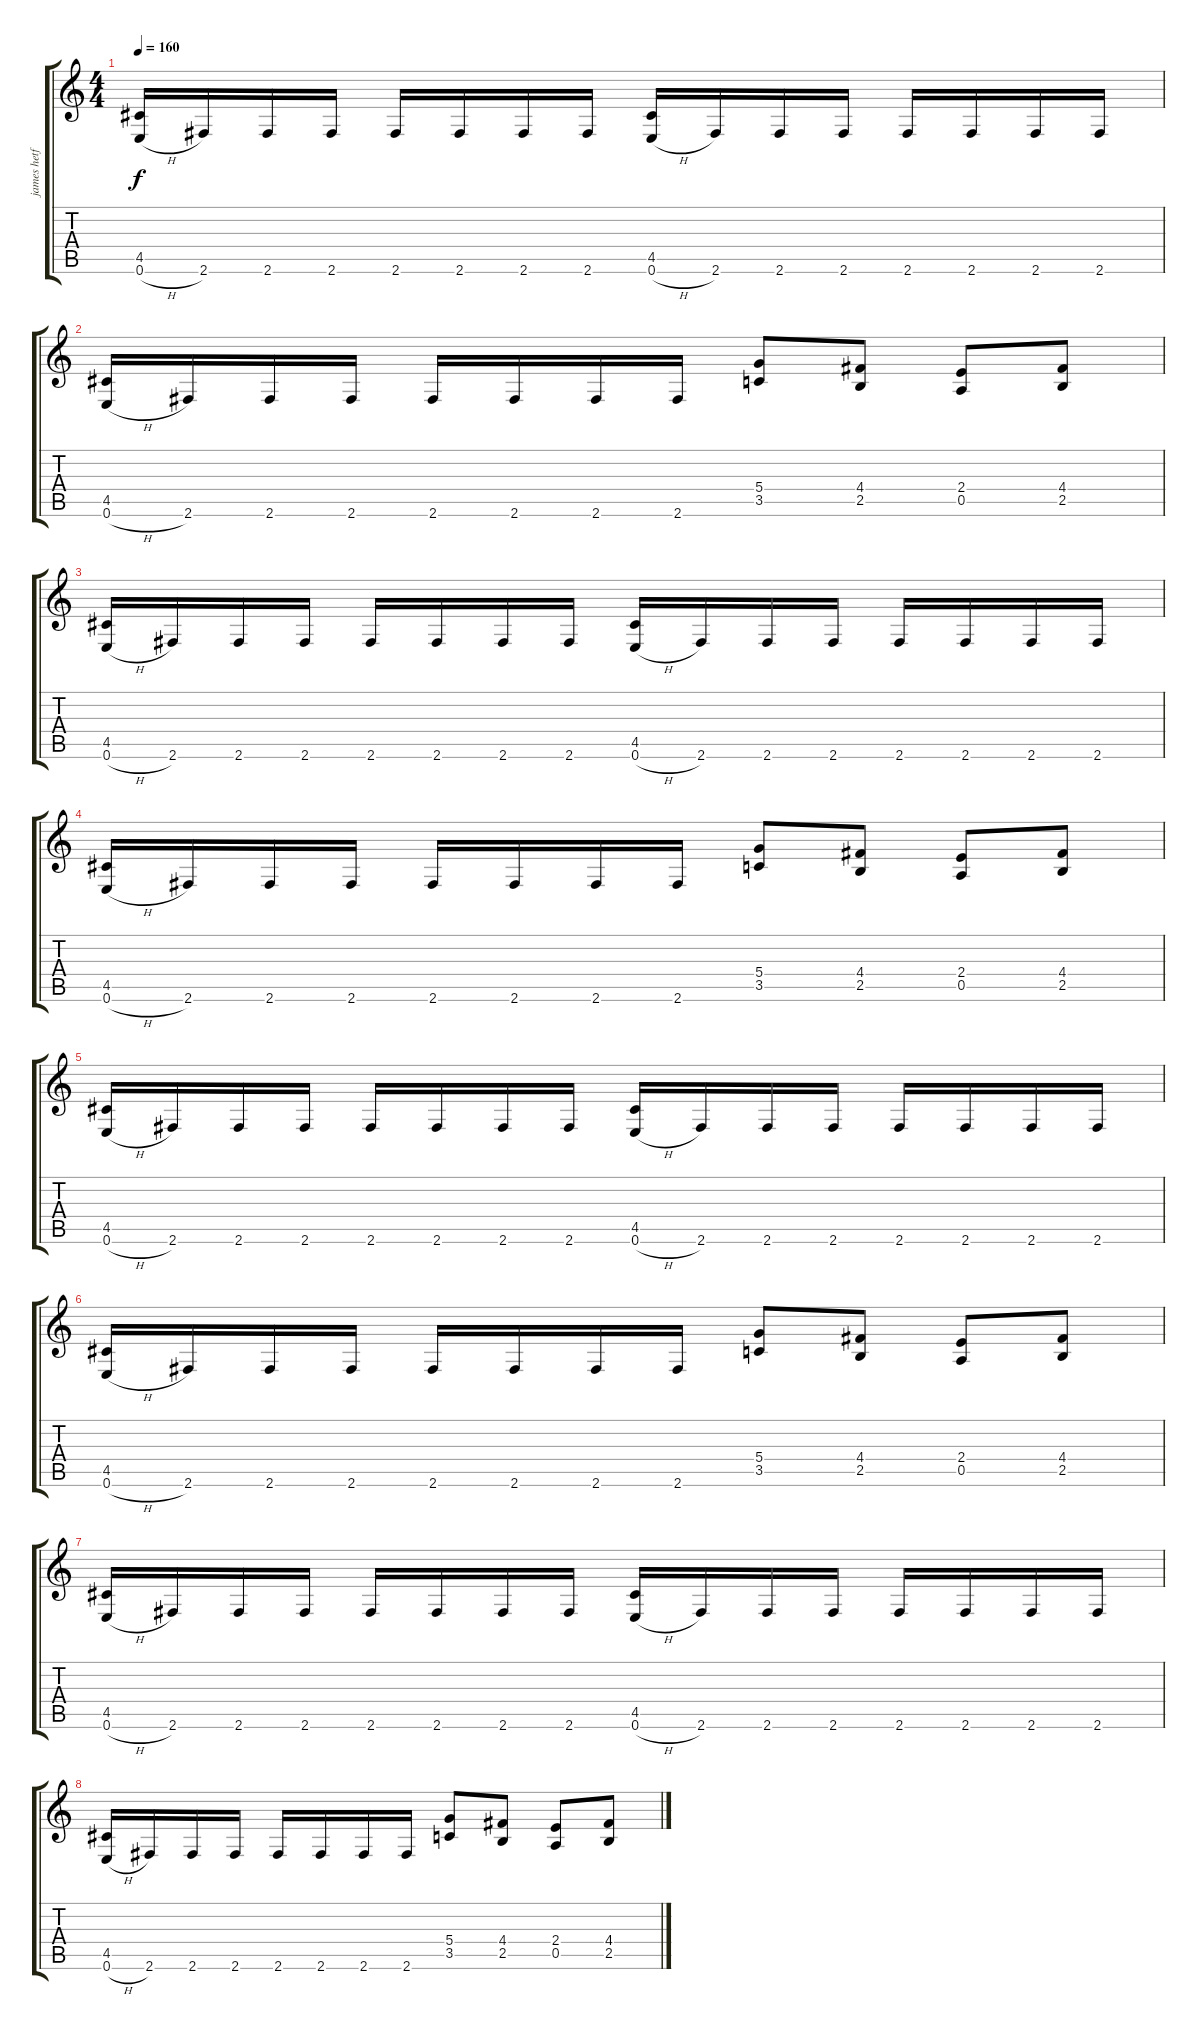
\track ("james hetfield" "james hetf") {instrument overdrivenguitar}
\staff {score tabs}
\tuning (E4 B3 G3 D3 A2 E2) {hide}
\ts (4 4)
\tempo 160
\clef g2
\ks c
(4.5 0.6{h}).16{dy f} 2.6.16 2.6.16 2.6.16 2.6.16 2.6.16 2.6.16 2.6.16 (4.5 0.6{h}).16 2.6.16 2.6.16 2.6.16 2.6.16 2.6.16 2.6.16 2.6.16 |
(4.5 0.6{h}).16 2.6.16 2.6.16 2.6.16 2.6.16 2.6.16 2.6.16 2.6.16 (5.4 3.5).8 (4.4 2.5).8 (2.4 0.5).8 (4.4 2.5).8 |
(4.5 0.6{h}).16 2.6.16 2.6.16 2.6.16 2.6.16 2.6.16 2.6.16 2.6.16 (4.5 0.6{h}).16 2.6.16 2.6.16 2.6.16 2.6.16 2.6.16 2.6.16 2.6.16 |
(4.5 0.6{h}).16 2.6.16 2.6.16 2.6.16 2.6.16 2.6.16 2.6.16 2.6.16 (5.4 3.5).8 (4.4 2.5).8 (2.4 0.5).8 (4.4 2.5).8 |
(4.5 0.6{h}).16 2.6.16 2.6.16 2.6.16 2.6.16 2.6.16 2.6.16 2.6.16 (4.5 0.6{h}).16 2.6.16 2.6.16 2.6.16 2.6.16 2.6.16 2.6.16 2.6.16 |
(4.5 0.6{h}).16 2.6.16 2.6.16 2.6.16 2.6.16 2.6.16 2.6.16 2.6.16 (5.4 3.5).8 (4.4 2.5).8 (2.4 0.5).8 (4.4 2.5).8 |
(4.5 0.6{h}).16 2.6.16 2.6.16 2.6.16 2.6.16 2.6.16 2.6.16 2.6.16 (4.5 0.6{h}).16 2.6.16 2.6.16 2.6.16 2.6.16 2.6.16 2.6.16 2.6.16 |
(4.5 0.6{h}).16 2.6.16 2.6.16 2.6.16 2.6.16 2.6.16 2.6.16 2.6.16 (5.4 3.5).8 (4.4 2.5).8 (2.4 0.5).8 (4.4 2.5).8
